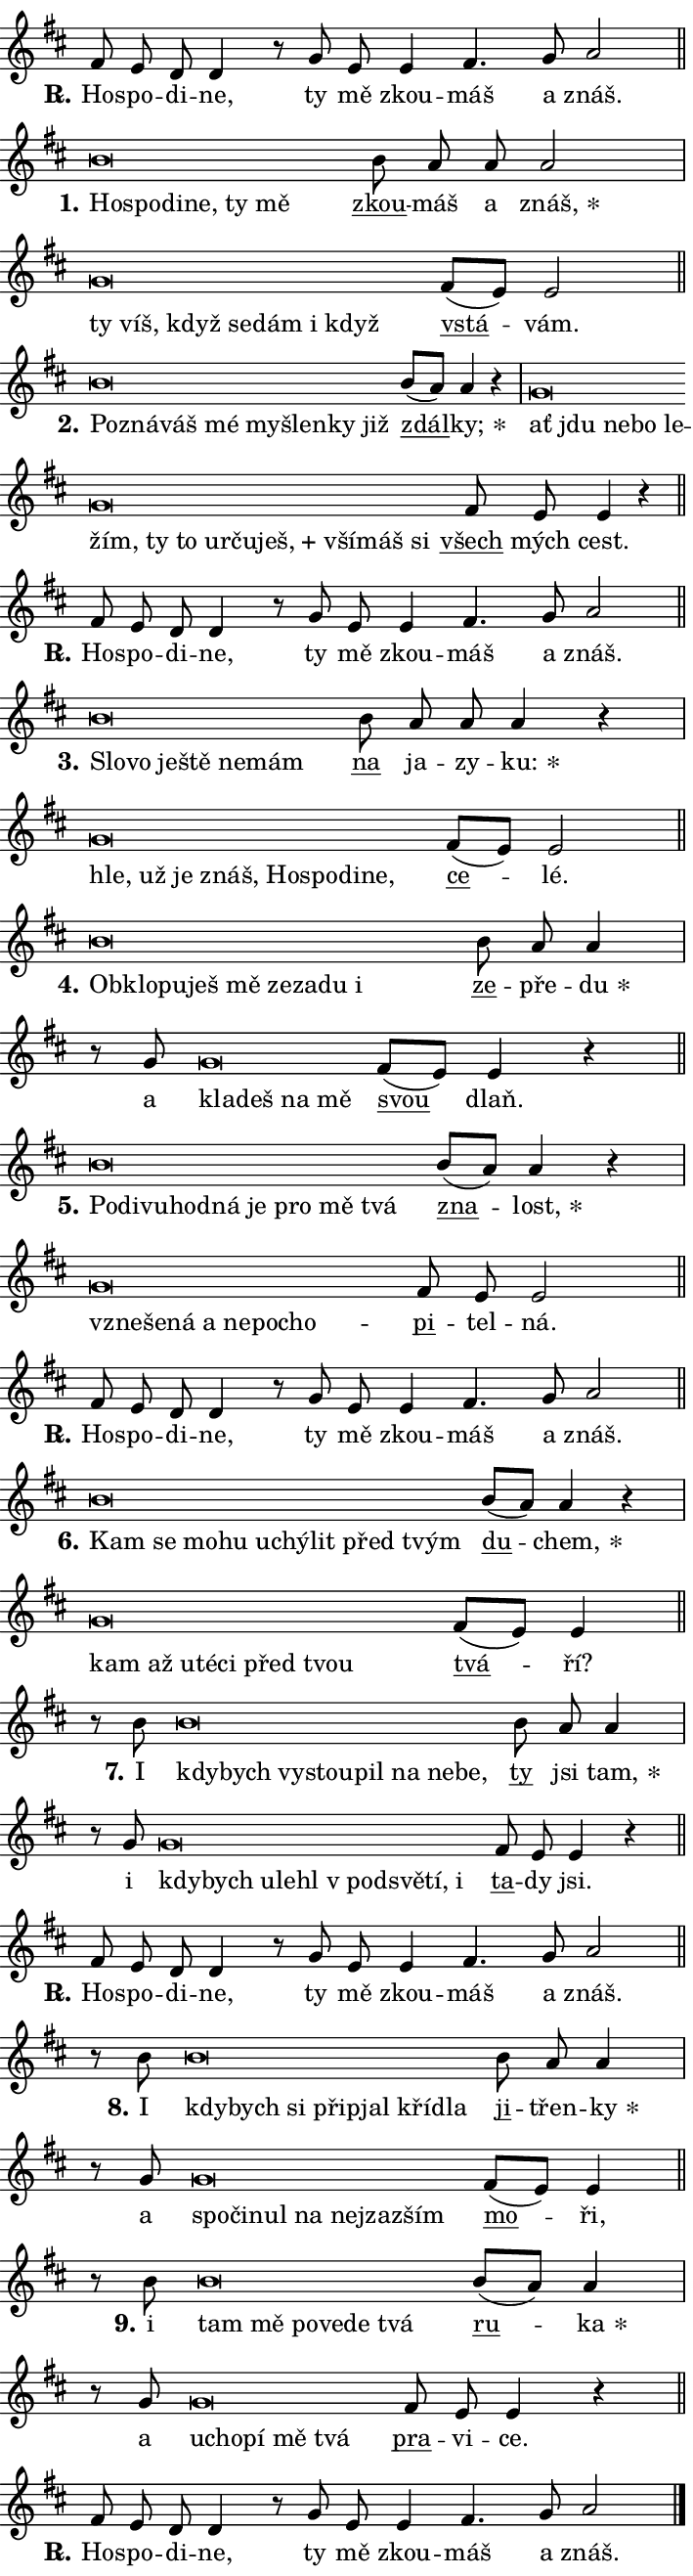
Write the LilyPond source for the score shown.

\version "2.24.0"
\header { tagline = "" }
\paper {
  indent = 0\cm
  top-margin = 0\cm
  right-margin = 0.13\cm % to fit lyric hyphens
  bottom-margin = 0\cm
  left-margin = 0\cm
  paper-width = 12\cm
  page-breaking = #ly:one-page-breaking
  system-system-spacing.basic-distance = #11
  score-system-spacing.basic-distance = #11
  ragged-last = ##f
}


%% Author: Thomas Morley
%% https://lists.gnu.org/archive/html/lilypond-user/2020-05/msg00002.html
#(define (line-position grob)
"Returns position of @var[grob} in current system:
   @code{'start}, if at first time-step
   @code{'end}, if at last time-step
   @code{'middle} otherwise
"
  (let* ((col (ly:item-get-column grob))
         (ln (ly:grob-object col 'left-neighbor))
         (rn (ly:grob-object col 'right-neighbor))
         (col-to-check-left (if (ly:grob? ln) ln col))
         (col-to-check-right (if (ly:grob? rn) rn col))
         (break-dir-left
           (and
             (ly:grob-property col-to-check-left 'non-musical #f)
             (ly:item-break-dir col-to-check-left)))
         (break-dir-right
           (and
             (ly:grob-property col-to-check-right 'non-musical #f)
             (ly:item-break-dir col-to-check-right))))
        (cond ((eqv? 1 break-dir-left) 'start)
              ((eqv? -1 break-dir-right) 'end)
              (else 'middle))))

#(define (tranparent-at-line-position vctor)
  (lambda (grob)
  "Relying on @code{line-position} select the relevant enry from @var{vctor}.
Used to determine transparency,"
    (case (line-position grob)
      ((end) (not (vector-ref vctor 0)))
      ((middle) (not (vector-ref vctor 1)))
      ((start) (not (vector-ref vctor 2))))))

noteHeadBreakVisibility =
#(define-music-function (break-visibility)(vector?)
"Makes @code{NoteHead}s transparent relying on @var{break-visibility}"
#{
  \override NoteHead.transparent =
    #(tranparent-at-line-position break-visibility)
#})

#(define delete-ledgers-for-transparent-note-heads
  (lambda (grob)
    "Reads whether a @code{NoteHead} is transparent.
If so this @code{NoteHead} is removed from @code{'note-heads} from
@var{grob}, which is supposed to be @code{LedgerLineSpanner}.
As a result ledgers are not printed for this @code{NoteHead}"
    (let* ((nhds-array (ly:grob-object grob 'note-heads))
           (nhds-list
             (if (ly:grob-array? nhds-array)
                 (ly:grob-array->list nhds-array)
                 '()))
           ;; Relies on the transparent-property being done before
           ;; Staff.LedgerLineSpanner.after-line-breaking is executed.
           ;; This is fragile ...
           (to-keep
             (remove
               (lambda (nhd)
                 (ly:grob-property nhd 'transparent #f))
               nhds-list)))
      ;; TODO find a better method to iterate over grob-arrays, similiar
      ;; to filter/remove etc for lists
      ;; For now rebuilt from scratch
      (set! (ly:grob-object grob 'note-heads)  '())
      (for-each
        (lambda (nhd)
          (ly:pointer-group-interface::add-grob grob 'note-heads nhd))
        to-keep))))

squashNotes = {
  \override NoteHead.X-extent = #'(-0.2 . 0.2)
  \override NoteHead.Y-extent = #'(-0.75 . 0)
  \override NoteHead.stencil =
    #(lambda (grob)
       (let ((pos (ly:grob-property grob 'staff-position)))
         (begin
           (if (< pos -7) (display "ERROR: Lower brevis then expected\n") (display ""))
           (if (<= pos -6) ly:text-interface::print ly:note-head::print))))
}
unSquashNotes = {
  \revert NoteHead.X-extent
  \revert NoteHead.Y-extent
  \revert NoteHead.stencil
}

hideNotes = \noteHeadBreakVisibility #begin-of-line-visible
unHideNotes = \noteHeadBreakVisibility #all-visible

% work-around for resetting accidentals
% https://lilypond.org/doc/v2.23/Documentation/notation/displaying-rhythms#unmetered-music
cadenzaMeasure = {
  \cadenzaOff
  \partial 1024 s1024
  \cadenzaOn
}

#(define-markup-command (accent layout props text) (markup?)
  "Underline accented syllable"
  (interpret-markup layout props
    #{\markup \override #'(offset . 4.3) \underline { #text }#}))

responsum = \markup \concat {
  "R" \hspace #-1.05 \path #0.1 #'((moveto 0 0.07) (lineto 0.9 0.8)) \hspace #0.05 "."
}

spaceSize = #0.6828661417322834 % exact space size for TeX Gyre Schola

\layout {
  \context {
    \Staff
    \remove "Time_signature_engraver"
    \override LedgerLineSpanner.after-line-breaking = #delete-ledgers-for-transparent-note-heads
  }
  \context {
    \Lyrics {
      \override LyricSpace.minimum-distance = \spaceSize
      \override LyricText.font-name = #"TeX Gyre Schola"
      \override LyricText.font-size = 1
      \override StanzaNumber.font-name = #"TeX Gyre Schola Bold"
      \override StanzaNumber.font-size = 1
    }
  }
  \context {
    \Score 
    \override NoteHead.text =
      #(lambda (grob) 
        (let ((pos (ly:grob-property grob 'staff-position)))
          #{\markup {
            \combine
              \halign #-0.55 \raise #(if (= pos -6) 0 0.5) \override #'(thickness . 2) \draw-line #'(3.2 . 0)
              \musicglyph "noteheads.sM1"
          }#}))
  }
}

% magnetic-lyrics.ily
%
%   written by
%     Jean Abou Samra <jean@abou-samra.fr>
%     Werner Lemberg <wl@gnu.org>
%
%   adapted by
%     Jiri Hon <jiri.hon@gmail.com>
%
% Version 2022-Apr-15

% https://www.mail-archive.com/lilypond-user@gnu.org/msg149350.html

#(define (Left_hyphen_pointer_engraver context)
   "Collect syllable-hyphen-syllable occurrences in lyrics and store
them in properties.  This engraver only looks to the left.  For
example, if the lyrics input is @code{foo -- bar}, it does the
following.

@itemize @bullet
@item
Set the @code{text} property of the @code{LyricHyphen} grob between
@q{foo} and @q{bar} to @code{foo}.

@item
Set the @code{left-hyphen} property of the @code{LyricText} grob with
text @q{foo} to the @code{LyricHyphen} grob between @q{foo} and
@q{bar}.
@end itemize

Use this auxiliary engraver in combination with the
@code{lyric-@/text::@/apply-@/magnetic-@/offset!} hook."
   (let ((hyphen #f)
         (text #f))
     (make-engraver
      (acknowledgers
       ((lyric-syllable-interface engraver grob source-engraver)
        (set! text grob)))
      (end-acknowledgers
       ((lyric-hyphen-interface engraver grob source-engraver)
        ;(when (not (grob::has-interface grob 'lyric-space-interface))
          (set! hyphen grob)));)
      ((stop-translation-timestep engraver)
       (when (and text hyphen)
         (ly:grob-set-object! text 'left-hyphen hyphen))
       (set! text #f)
       (set! hyphen #f)))))

#(define (lyric-text::apply-magnetic-offset! grob)
   "If the space between two syllables is less than the value in
property @code{LyricText@/.details@/.squash-threshold}, move the right
syllable to the left so that it gets concatenated with the left
syllable.

Use this function as a hook for
@code{LyricText@/.after-@/line-@/breaking} if the
@code{Left_@/hyphen_@/pointer_@/engraver} is active."
   (let ((hyphen (ly:grob-object grob 'left-hyphen #f)))
     (when hyphen
       (let ((left-text (ly:spanner-bound hyphen LEFT)))
         (when (grob::has-interface left-text 'lyric-syllable-interface)
           (let* ((common (ly:grob-common-refpoint grob left-text X))
                  (this-x-ext (ly:grob-extent grob common X))
                  (left-x-ext
                   (begin
                     ;; Trigger magnetism for left-text.
                     (ly:grob-property left-text 'after-line-breaking)
                     (ly:grob-extent left-text common X)))
                  ;; `delta` is the gap width between two syllables.
                  (delta (- (interval-start this-x-ext)
                            (interval-end left-x-ext)))
                  (details (ly:grob-property grob 'details))
                  (threshold (assoc-get 'squash-threshold details 0.2)))
             (when (< delta threshold)
               (let* (;; We have to manipulate the input text so that
                      ;; ligatures crossing syllable boundaries are not
                      ;; disabled.  For languages based on the Latin
                      ;; script this is essentially a beautification.
                      ;; However, for non-Western scripts it can be a
                      ;; necessity.
                      (lt (ly:grob-property left-text 'text))
                      (rt (ly:grob-property grob 'text))
                      (is-space (grob::has-interface hyphen 'lyric-space-interface))
                      (space (if is-space " " ""))
                      (extra-delta (if is-space spaceSize 0))
                      ;; Append new syllable.
                      (ltrt-space (if (and (string? lt) (string? rt))
                                (string-append lt space rt)
                                (make-concat-markup (list lt space rt))))
                      ;; Right-align `ltrt` to the right side.
                      (ltrt-space-markup (grob-interpret-markup
                               grob
                               (make-translate-markup
                                (cons (interval-length this-x-ext) 0)
                                (make-right-align-markup ltrt-space)))))
                 (begin
                   ;; Don't print `left-text`.
                   (ly:grob-set-property! left-text 'stencil #f)
                   ;; Set text and stencil (which holds all collected
                   ;; syllables so far) and shift it to the left.
                   (ly:grob-set-property! grob 'text ltrt-space)
                   (ly:grob-set-property! grob 'stencil ltrt-space-markup)
                   (ly:grob-translate-axis! grob (- (- delta extra-delta)) X))))))))))


#(define (lyric-hyphen::displace-bounds-first grob)
   ;; Make very sure this callback isn't triggered too early.
   (let ((left (ly:spanner-bound grob LEFT))
         (right (ly:spanner-bound grob RIGHT)))
     (ly:grob-property left 'after-line-breaking)
     (ly:grob-property right 'after-line-breaking)
     (ly:lyric-hyphen::print grob)))

squashThreshold = #0.4

\layout {
  \context {
    \Lyrics
    \consists #Left_hyphen_pointer_engraver
    \override LyricText.after-line-breaking =
      #lyric-text::apply-magnetic-offset!
    \override LyricHyphen.stencil = #lyric-hyphen::displace-bounds-first
    \override LyricText.details.squash-threshold = \squashThreshold
    \override LyricHyphen.minimum-distance = 0
    \override LyricHyphen.minimum-length = \squashThreshold
  }
}

squashText = \override LyricText.details.squash-threshold = 9999
unSquashText = \override LyricText.details.squash-threshold = \squashThreshold

leftText = \override LyricText.self-alignment-X = #LEFT
unLeftText = \revert LyricText.self-alignment-X

starOffset = #(lambda (grob) 
                (let ((x_offset (ly:self-alignment-interface::aligned-on-x-parent grob)))
                  (if (= x_offset 0) 0 (+ x_offset 1.2))))

star = #(define-music-function (syllable)(string?)
"Append star separator at the end of a syllable"
#{
  \once \override LyricText.X-offset = #starOffset
  \lyricmode { \markup {
    #syllable
    \override #'((font-name . "TeX Gyre Schola Bold")) \hspace #0.2 \lower #0.65 \larger "*"
  } }
#})

starAccent = #(define-music-function (syllable)(string?)
"Append star separator at the end of a syllable and make accent"
#{
  \once \override LyricText.X-offset = #starOffset
  \lyricmode { \markup {
    \accent #syllable
    \override #'((font-name . "TeX Gyre Schola Bold")) \hspace #0.2 \lower #0.65 \larger "*"
  } }
#})

breath = #(define-music-function (syllable)(string?)
"Append breathing indicator at the end of a syllable"
#{
  \lyricmode { \markup { #syllable "+" } }
#})

optionalBreath = #(define-music-function (syllable)(string?)
"Append optional breathing indicator at the end of a syllable"
#{
  \lyricmode { \markup { #syllable "(+)" } }
#})


\score {
    <<
        \new Voice = "melody" { \cadenzaOn \key d \major \relative { fis'8 e d d4 r8 \bar "" g e \bar "" e4 fis4. g8 a2 \cadenzaMeasure \bar "||" \break } }
        \new Lyrics \lyricsto "melody" { \lyricmode { \set stanza = \responsum
Ho -- spo -- di -- ne, ty mě zkou -- máš a znáš. } }
    >>
    \layout {}
}

\score {
    <<
        \new Voice = "melody" { \cadenzaOn \key d \major \relative { \squashNotes b'\breve*1/16 \hideNotes \breve*1/16 \bar "" \breve*1/16 \bar "" \breve*1/16 \bar "" \breve*1/16 \breve*1/16 \bar "" \unHideNotes \unSquashNotes \bar "" b8 a a a2 \cadenzaMeasure \bar "|" \squashNotes g\breve*1/16 \hideNotes \breve*1/16 \bar "" \breve*1/16 \bar "" \breve*1/16 \bar "" \breve*1/16 \bar "" \breve*1/16 \breve*1/16 \bar "" \unHideNotes \unSquashNotes \bar "" fis8[( e)] e2 \cadenzaMeasure \bar "||" \break } }
        \new Lyrics \lyricsto "melody" { \lyricmode { \set stanza = "1."
\leftText Ho -- \squashText spo -- di -- ne, ty mě \unLeftText \unSquashText \markup \accent zkou -- máš a \star znáš, \leftText ty \squashText víš, když se -- dám i když \unLeftText \unSquashText \markup \accent vstá -- vám. } }
    >>
    \layout {}
}

\score {
    <<
        \new Voice = "melody" { \cadenzaOn \key d \major \relative { \squashNotes b'\breve*1/16 \hideNotes \breve*1/16 \bar "" \breve*1/16 \bar "" \breve*1/16 \bar "" \breve*1/16 \bar "" \breve*1/16 \bar "" \breve*1/16 \breve*1/16 \bar "" \unHideNotes \unSquashNotes \bar "" b8[( a)] a4 r \cadenzaMeasure \bar "|" \squashNotes g\breve*1/16 \hideNotes \breve*1/16 \bar "" \breve*1/16 \bar "" \breve*1/16 \bar "" \breve*1/16 \bar "" \breve*1/16 \bar "" \breve*1/16 \bar "" \breve*1/16 \bar "" \breve*1/16 \bar "" \breve*1/16 \bar "" \breve*1/16 \bar "" \breve*1/16 \bar "" \breve*1/16 \breve*1/16 \bar "" \unHideNotes \unSquashNotes \bar "" fis8 e e4 r \cadenzaMeasure \bar "||" \break } }
        \new Lyrics \lyricsto "melody" { \lyricmode { \set stanza = "2."
\leftText Po -- \squashText zná -- váš mé my -- šlen -- ky již \unLeftText \unSquashText \markup \accent zdál -- \star ky; \leftText ať \squashText jdu ne -- bo le -- žím, ty to ur -- ču -- \breath "ješ," vší -- máš si \unLeftText \unSquashText \markup \accent všech mých cest. } }
    >>
    \layout {}
}

\score {
    <<
        \new Voice = "melody" { \cadenzaOn \key d \major \relative { fis'8 e d d4 r8 \bar "" g e \bar "" e4 fis4. g8 a2 \cadenzaMeasure \bar "||" \break } }
        \new Lyrics \lyricsto "melody" { \lyricmode { \set stanza = \responsum
Ho -- spo -- di -- ne, ty mě zkou -- máš a znáš. } }
    >>
    \layout {}
}

\score {
    <<
        \new Voice = "melody" { \cadenzaOn \key d \major \relative { \squashNotes b'\breve*1/16 \hideNotes \breve*1/16 \bar "" \breve*1/16 \bar "" \breve*1/16 \bar "" \breve*1/16 \breve*1/16 \bar "" \unHideNotes \unSquashNotes \bar "" b8 a a a4 r \cadenzaMeasure \bar "|" \squashNotes g\breve*1/16 \hideNotes \breve*1/16 \bar "" \breve*1/16 \bar "" \breve*1/16 \bar "" \breve*1/16 \bar "" \breve*1/16 \bar "" \breve*1/16 \breve*1/16 \bar "" \unHideNotes \unSquashNotes \bar "" fis8[( e)] e2 \cadenzaMeasure \bar "||" \break } }
        \new Lyrics \lyricsto "melody" { \lyricmode { \set stanza = "3."
\leftText Slo -- \squashText vo je -- ště ne -- mám \unLeftText \unSquashText \markup \accent na ja -- zy -- \star ku: \leftText hle, \squashText už je znáš, Ho -- spo -- di -- ne, \unLeftText \unSquashText \markup \accent ce -- lé. } }
    >>
    \layout {}
}

\score {
    <<
        \new Voice = "melody" { \cadenzaOn \key d \major \relative { \squashNotes b'\breve*1/16 \hideNotes \breve*1/16 \bar "" \breve*1/16 \bar "" \breve*1/16 \bar "" \breve*1/16 \bar "" \breve*1/16 \bar "" \breve*1/16 \bar "" \breve*1/16 \breve*1/16 \bar "" \unHideNotes \unSquashNotes \bar "" b8 a a4 \cadenzaMeasure \bar "|" r8 g8 \squashNotes g\breve*1/16 \hideNotes \breve*1/16 \bar "" \breve*1/16 \breve*1/16 \bar "" \unHideNotes \unSquashNotes \bar "" fis8[( e)] e4 r \cadenzaMeasure \bar "||" \break } }
        \new Lyrics \lyricsto "melody" { \lyricmode { \set stanza = "4."
\leftText Ob -- \squashText klo -- pu -- ješ mě ze -- za -- du i \unLeftText \unSquashText \markup \accent ze -- pře -- \star du a \leftText kla -- \squashText deš na mě \unLeftText \unSquashText \markup \accent svou dlaň. } }
    >>
    \layout {}
}

\score {
    <<
        \new Voice = "melody" { \cadenzaOn \key d \major \relative { \squashNotes b'\breve*1/16 \hideNotes \breve*1/16 \bar "" \breve*1/16 \bar "" \breve*1/16 \bar "" \breve*1/16 \bar "" \breve*1/16 \bar "" \breve*1/16 \bar "" \breve*1/16 \breve*1/16 \bar "" \unHideNotes \unSquashNotes \bar "" b8[( a)] a4 r \cadenzaMeasure \bar "|" \squashNotes g\breve*1/16 \hideNotes \breve*1/16 \bar "" \breve*1/16 \bar "" \breve*1/16 \bar "" \breve*1/16 \bar "" \breve*1/16 \breve*1/16 \bar "" \unHideNotes \unSquashNotes \bar "" fis8 e e2 \cadenzaMeasure \bar "||" \break } }
        \new Lyrics \lyricsto "melody" { \lyricmode { \set stanza = "5."
\leftText Po -- \squashText di -- vu -- hod -- ná je pro mě tvá \unLeftText \unSquashText \markup \accent zna -- \star lost, \leftText vzne -- \squashText še -- ná a ne -- po -- cho -- \unLeftText \unSquashText \markup \accent pi -- tel -- ná. } }
    >>
    \layout {}
}

\score {
    <<
        \new Voice = "melody" { \cadenzaOn \key d \major \relative { fis'8 e d d4 r8 \bar "" g e \bar "" e4 fis4. g8 a2 \cadenzaMeasure \bar "||" \break } }
        \new Lyrics \lyricsto "melody" { \lyricmode { \set stanza = \responsum
Ho -- spo -- di -- ne, ty mě zkou -- máš a znáš. } }
    >>
    \layout {}
}

\score {
    <<
        \new Voice = "melody" { \cadenzaOn \key d \major \relative { \squashNotes b'\breve*1/16 \hideNotes \breve*1/16 \bar "" \breve*1/16 \bar "" \breve*1/16 \bar "" \breve*1/16 \bar "" \breve*1/16 \bar "" \breve*1/16 \bar "" \breve*1/16 \breve*1/16 \bar "" \unHideNotes \unSquashNotes \bar "" b8[( a)] a4 r \cadenzaMeasure \bar "|" \squashNotes g\breve*1/16 \hideNotes \breve*1/16 \bar "" \breve*1/16 \bar "" \breve*1/16 \bar "" \breve*1/16 \bar "" \breve*1/16 \breve*1/16 \bar "" \unHideNotes \unSquashNotes \bar "" fis8[( e)] e4 \cadenzaMeasure \bar "||" \break } }
        \new Lyrics \lyricsto "melody" { \lyricmode { \set stanza = "6."
\leftText Kam \squashText se mo -- hu u -- chý -- lit před tvým \unLeftText \unSquashText \markup \accent du -- \star chem, \leftText kam \squashText až u -- té -- ci před tvou \unLeftText \unSquashText \markup \accent tvá -- ří? } }
    >>
    \layout {}
}

\score {
    <<
        \new Voice = "melody" { \cadenzaOn \key d \major \relative { r8 b'8 \squashNotes b\breve*1/16 \hideNotes \breve*1/16 \bar "" \breve*1/16 \bar "" \breve*1/16 \bar "" \breve*1/16 \bar "" \breve*1/16 \bar "" \breve*1/16 \breve*1/16 \bar "" \unHideNotes \unSquashNotes \bar "" b8 a a4 \cadenzaMeasure \bar "|" r8 g8 \squashNotes g\breve*1/16 \hideNotes \breve*1/16 \bar "" \breve*1/16 \bar "" \breve*1/16 \bar "" \breve*1/16 \bar "" \breve*1/16 \bar "" \breve*1/16 \bar "" \breve*1/16 \breve*1/16 \bar "" \unHideNotes \unSquashNotes \bar "" fis8 e e4 r \cadenzaMeasure \bar "||" \break } }
        \new Lyrics \lyricsto "melody" { \lyricmode { \set stanza = "7."
I \leftText kdy -- \squashText bych vy -- stou -- pil na ne -- be, \unLeftText \unSquashText \markup \accent ty jsi \star tam, i \leftText kdy -- \squashText bych u -- le -- hl "v pod" -- svě -- tí, i \unLeftText \unSquashText \markup \accent ta -- dy jsi. } }
    >>
    \layout {}
}

\score {
    <<
        \new Voice = "melody" { \cadenzaOn \key d \major \relative { fis'8 e d d4 r8 \bar "" g e \bar "" e4 fis4. g8 a2 \cadenzaMeasure \bar "||" \break } }
        \new Lyrics \lyricsto "melody" { \lyricmode { \set stanza = \responsum
Ho -- spo -- di -- ne, ty mě zkou -- máš a znáš. } }
    >>
    \layout {}
}

\score {
    <<
        \new Voice = "melody" { \cadenzaOn \key d \major \relative { r8 b'8 \squashNotes b\breve*1/16 \hideNotes \breve*1/16 \bar "" \breve*1/16 \bar "" \breve*1/16 \bar "" \breve*1/16 \bar "" \breve*1/16 \breve*1/16 \bar "" \unHideNotes \unSquashNotes \bar "" b8 a a4 \cadenzaMeasure \bar "|" r8 g8 \squashNotes g\breve*1/16 \hideNotes \breve*1/16 \bar "" \breve*1/16 \bar "" \breve*1/16 \bar "" \breve*1/16 \breve*1/16 \bar "" \unHideNotes \unSquashNotes \bar "" fis8[( e)] e4 \cadenzaMeasure \bar "||" \break } }
        \new Lyrics \lyricsto "melody" { \lyricmode { \set stanza = "8."
I \leftText kdy -- \squashText bych si při -- pjal kří -- dla \unLeftText \unSquashText \markup \accent ji -- třen -- \star ky a \leftText spo -- \squashText či -- nul na nej -- zazším \unLeftText \unSquashText \markup \accent mo -- ři, } }
    >>
    \layout {}
}

\score {
    <<
        \new Voice = "melody" { \cadenzaOn \key d \major \relative { r8 b'8 \squashNotes b\breve*1/16 \hideNotes \breve*1/16 \bar "" \breve*1/16 \bar "" \breve*1/16 \bar "" \breve*1/16 \breve*1/16 \bar "" \unHideNotes \unSquashNotes \bar "" b8[( a)] a4 \cadenzaMeasure \bar "|" r8 g8 \squashNotes g\breve*1/16 \hideNotes \breve*1/16 \bar "" \breve*1/16 \bar "" \breve*1/16 \breve*1/16 \bar "" \unHideNotes \unSquashNotes \bar "" fis8 e e4 r \cadenzaMeasure \bar "||" \break } }
        \new Lyrics \lyricsto "melody" { \lyricmode { \set stanza = "9."
i \leftText tam \squashText mě po -- ve -- de tvá \unLeftText \unSquashText \markup \accent ru -- \star ka a \leftText u -- \squashText cho -- pí mě tvá \unLeftText \unSquashText \markup \accent pra -- vi -- ce. } }
    >>
    \layout {}
}

\score {
    <<
        \new Voice = "melody" { \cadenzaOn \key d \major \relative { fis'8 e d d4 r8 \bar "" g e \bar "" e4 fis4. g8 a2 \cadenzaMeasure \bar "||" \break } \bar "|." }
        \new Lyrics \lyricsto "melody" { \lyricmode { \set stanza = \responsum
Ho -- spo -- di -- ne, ty mě zkou -- máš a znáš. } }
    >>
    \layout {}
}
